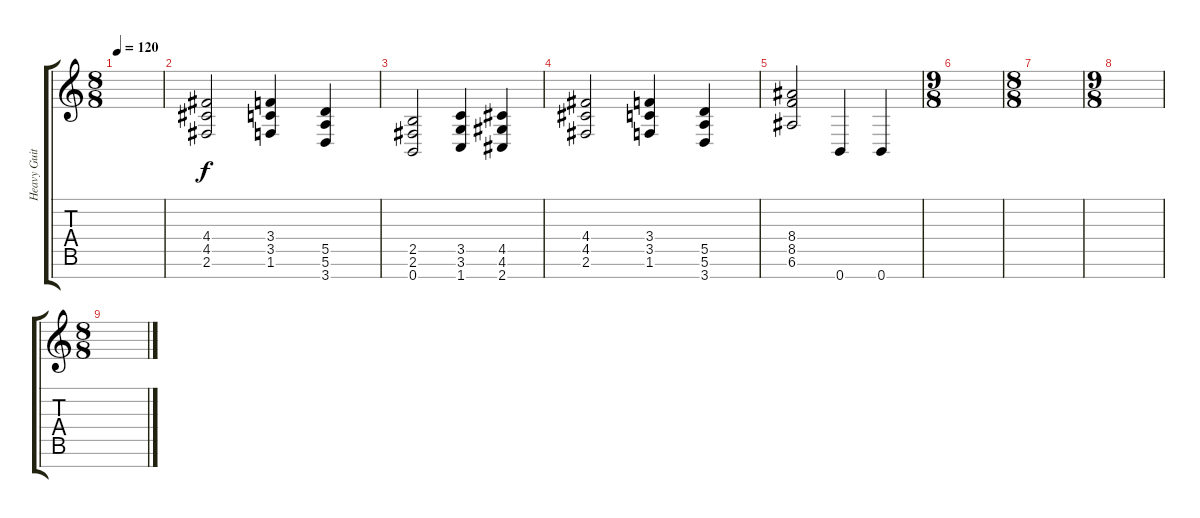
\track ("Heavy Guitar 2" "Heavy Guit") {instrument distortionguitar}
\staff {score tabs}
\tuning (E4 B3 G3 D3 A2 E2 B1) {hide}
\ts (8 8)
\tempo 120
\clef g2
\ks c
|
(4.4 4.5 2.6).2 (3.4 3.5 1.6).4 (5.5 5.6 3.7).4 |
(2.5 2.6 0.7).2 (3.5 3.6 1.7).4 (4.5 4.6 2.7).4 |
(4.4 4.5 2.6).2 (3.4 3.5 1.6).4 (5.5 5.6 3.7).4 |
(8.4 8.5 6.6).2 0.7.4 0.7.4 |
\ts (9 8)
|
\ts (8 8)
|
\ts (9 8)
|
\ts (8 8)
